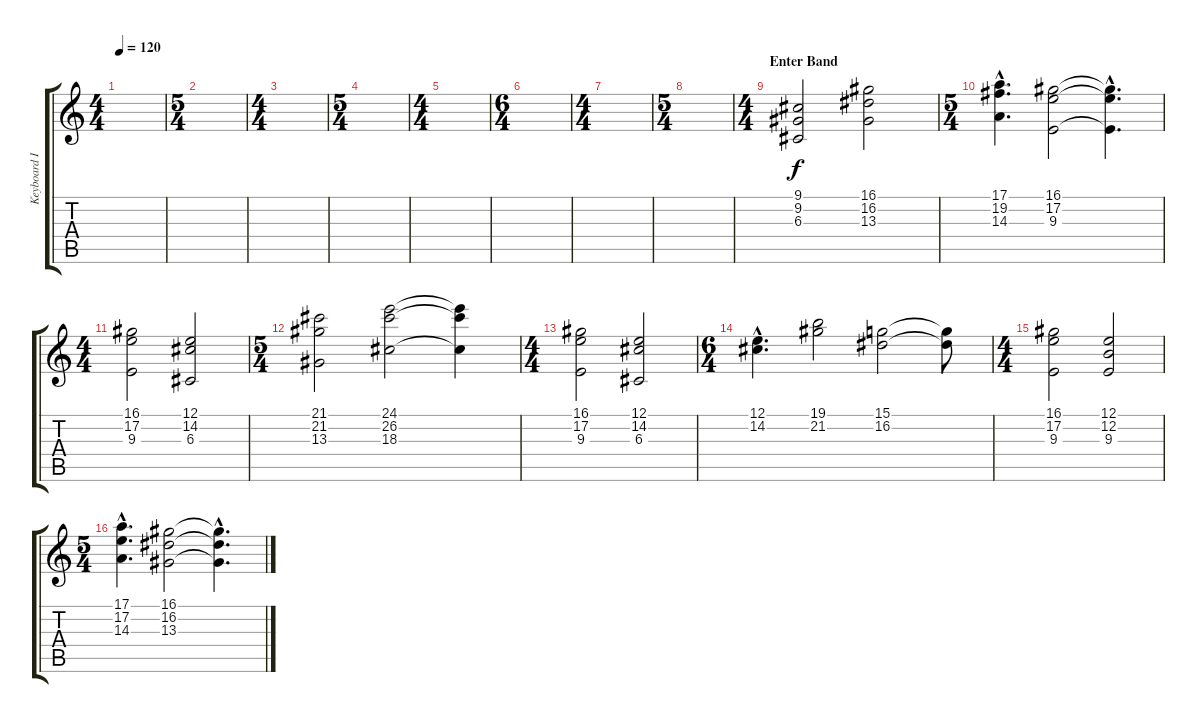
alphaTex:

\track ("Keyboard II" "Keyboard I") {instrument stringensemble1}
\staff {score tabs}
\tuning (E4 B3 G3 D3 A2 E2) {hide}
\ts (4 4)
\tempo 120
\clef g2
\ks c
|
\ts (5 4)
|
\ts (4 4)
|
\ts (5 4)
|
\ts (4 4)
|
\ts (6 4)
|
\ts (4 4)
|
\ts (5 4)
|
\ts (4 4)
\section ("" "Enter Band")
(9.1 9.2 6.3).2 (16.1 16.2 13.3).2 |
\ts (5 4)
(17.1{hac} 19.2{hac} 14.3{hac}).4{d} (16.1 17.2 9.3).2 (16.1{hac t} 17.2{hac t} 9.3{hac t}).4{d} |
\ts (4 4)
(16.1 17.2 9.3).2 (12.1 14.2 6.3).2 |
\ts (5 4)
(21.1 21.2 13.3).2 (24.1 26.2 18.3).2 (24.1{t} 26.2{t} 18.3{t}).4 |
\ts (4 4)
(16.1 17.2 9.3).2 (12.1 14.2 6.3).2 |
\ts (6 4)
(12.1{hac} 14.2{hac}).4{d} (19.1 21.2).2 (15.1 16.2).2 (15.1{t} 16.2{t}).8 |
\ts (4 4)
(16.1 17.2 9.3).2 (12.1 12.2 9.3).2 |
\ts (5 4)
(17.1{hac} 17.2{hac} 14.3{hac}).4{d} (16.1 16.2 13.3).2 (16.1{hac t} 16.2{hac t} 13.3{hac t}).4{d}
